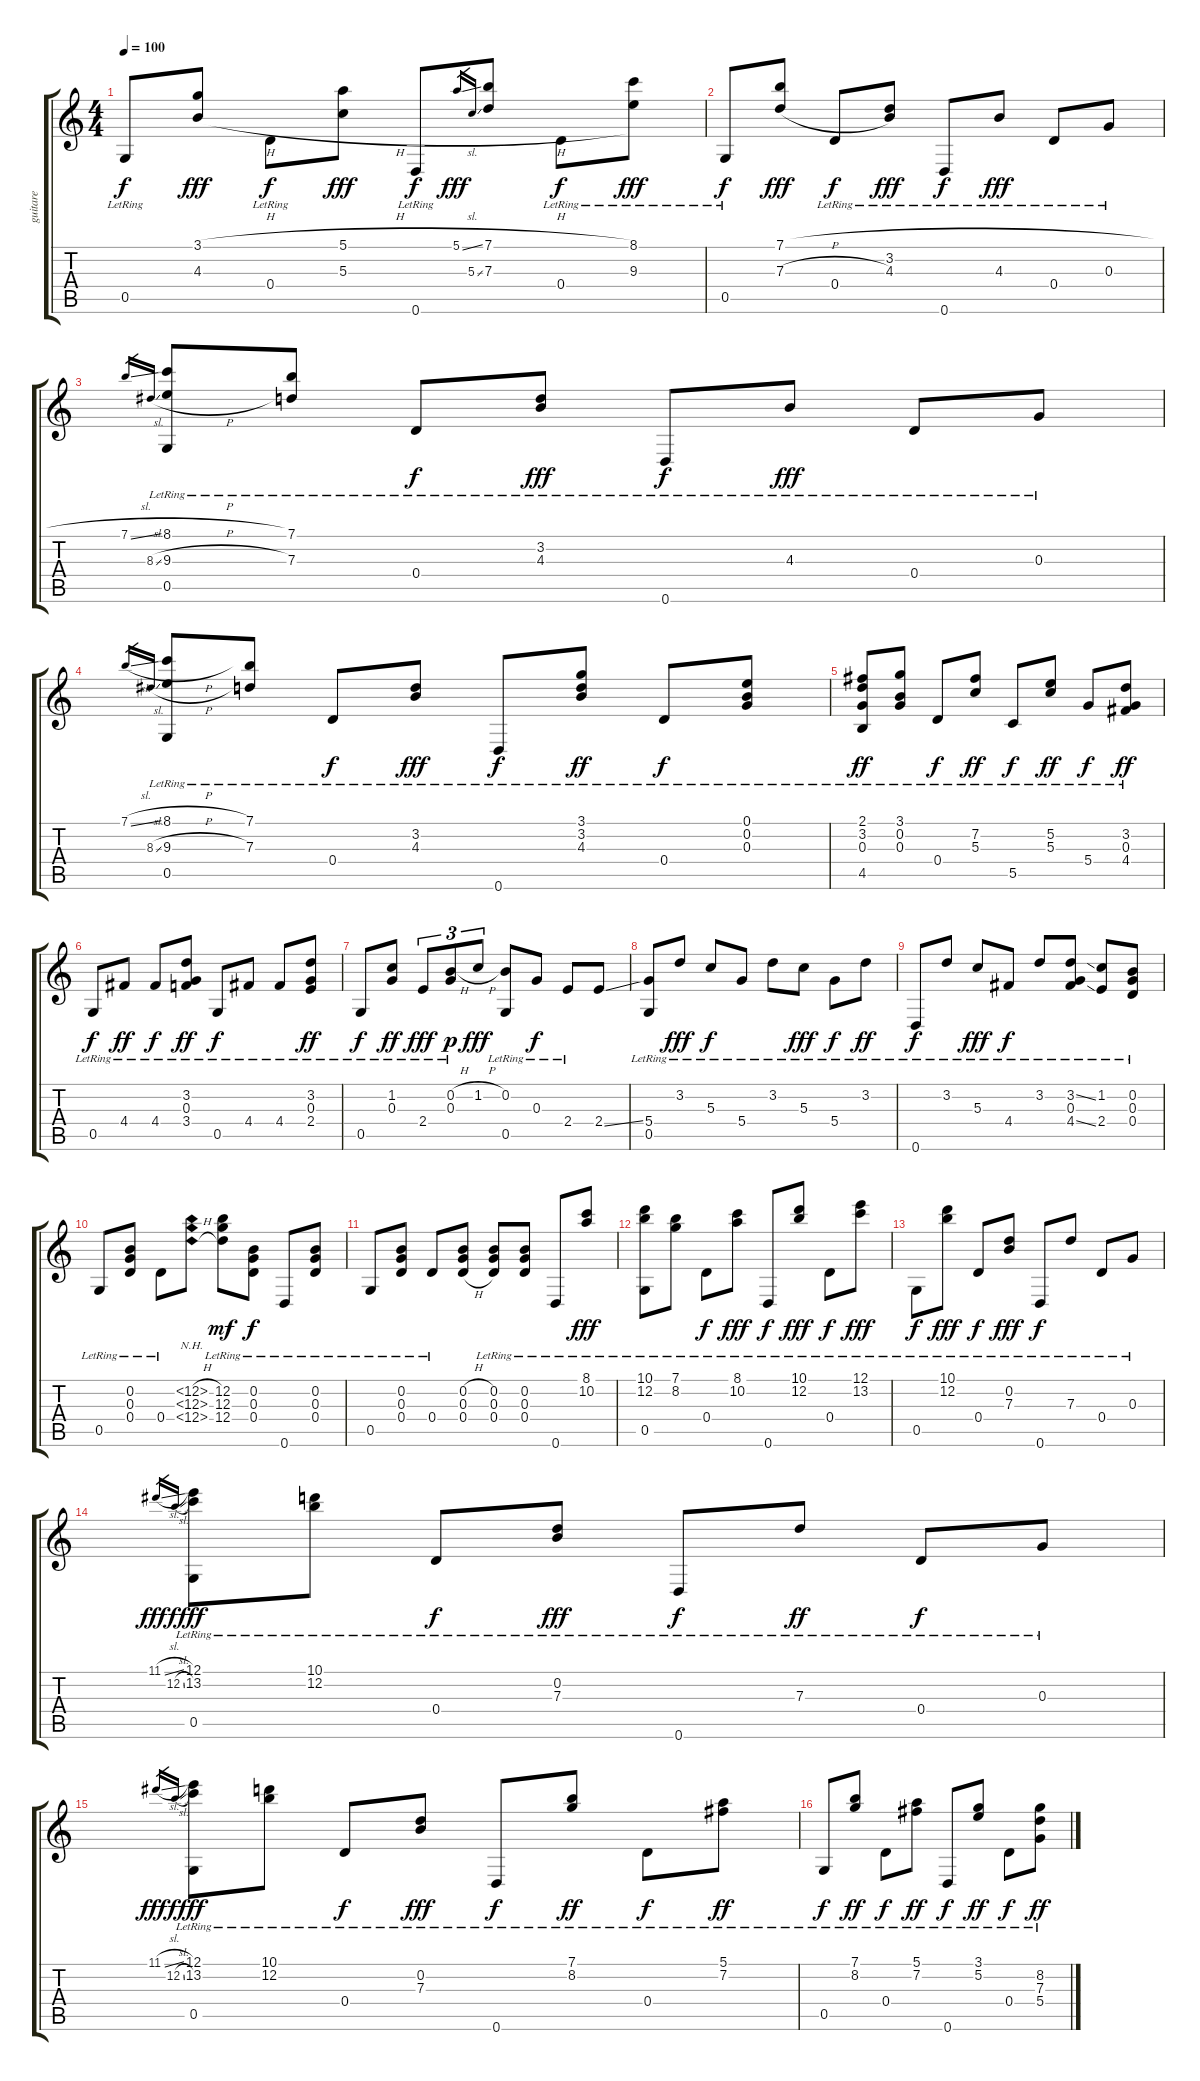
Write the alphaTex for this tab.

\track ("guitare" "guitare") {instrument acousticguitarsteel}
\staff {score tabs}
\tuning (E4 B3 G3 D3 G2 D2) {hide}
\ts (4 4)
\tempo 100
\clef g2
\ks c
0.5{lr}.8{dy f} (3.1{h} 4.3{h}).8{dy fff} 0.4{lr}.8{dy f} (5.1{h} 5.3{h}).8{dy fff} 0.6{lr}.8{dy f} 5.1{sl}.16{gr dy fff} 5.3{sl}.16{gr} (7.1{h} 7.3{h}).8 0.4{lr}.8{dy f} (8.1{lr} 9.3{lr}).8{dy fff} |
0.5{lr}.8{dy f} (7.1{h} 7.3{h}).8{dy fff} 0.4{lr}.8{dy f} (3.2{lr} 4.3{lr}).8{dy fff} 0.6{lr}.8{dy f} 4.3{lr}.8{dy fff} 0.4{lr}.8 0.3{lr}.8 |
7.1{sl}.16{gr} 8.3{sl}.16{gr} (8.1{h} 9.3{h} 0.5{lr}).8 (7.1{lr} 7.3{lr}).8 0.4{lr}.8{dy f} (3.2{lr} 4.3{lr}).8{dy fff} 0.6{lr}.8{dy f} 4.3{lr}.8{dy fff} 0.4{lr}.8 0.3{lr}.8 |
7.1{sl}.16{gr} 8.3{sl}.16{gr} (8.1{h} 9.3{h} 0.5{lr}).8 (7.1{lr} 7.3{lr}).8 0.4{lr}.8{dy f} (3.2{lr} 4.3{lr}).8{dy fff} 0.6{lr}.8{dy f} (3.1{lr} 3.2{lr} 4.3{lr}).8{dy ff} 0.4{lr}.8{dy f} (0.1{lr} 0.2{lr} 0.3{lr}).8 |
(2.1{lr} 3.2{lr} 0.3{lr} 4.5{lr}).8{dy ff} (3.1{lr} 0.2{lr} 0.3{lr}).8 0.4{lr}.8{dy f} (7.2{lr} 5.3{lr}).8{dy ff} 5.5{lr}.8{dy f} (5.2{lr} 5.3{lr}).8{dy ff} 5.4{lr}.8{dy f} (3.2{lr} 0.3{lr} 4.4{lr}).8{dy ff} |
0.5{lr}.8{dy f} 4.4{lr}.8{dy ff} 4.4{lr}.8{dy f} (3.2{lr} 0.3{lr} 3.4{lr}).8{dy ff} 0.5{lr}.8{dy f} 4.4{lr}.8 4.4{lr}.8 (3.2{lr} 0.3{lr} 2.4{lr}).8{dy ff} |
0.5{lr}.8{dy f} (1.2{lr} 0.3{lr}).8{dy ff} 2.4{lr}.8{tu (3 2) dy fff} (0.2{h} 0.3{lr}).8{tu (3 2) dy p} 1.2{h}.8{tu (3 2) dy fff} (0.2{lr} 0.5{lr}).8 0.3{lr}.8{dy f} 2.4{lr}.8 2.4{ss}.8 |
(5.4{lr} 0.5{lr}).8 3.2{lr}.8{dy fff} 5.3{lr}.8{dy f} 5.4{lr}.8 3.2{lr}.8 5.3{lr}.8{dy fff} 5.4{lr}.8{dy f} 3.2{lr}.8{dy ff} |
0.6{lr}.8{dy f} 3.2{lr}.8 5.3{lr}.8{dy fff} 4.4{lr}.8{dy f} 3.2{lr}.8 (3.2{ss} 0.3{lr} 4.4{ss}).8 (1.2{lr} 2.4{lr}).8 (0.2{lr} 0.3{lr} 0.4{lr}).8 |
0.5{lr}.8 (0.2{lr} 0.3{lr} 0.4{lr}).8 0.4{lr}.8 (12.2{nh h} 12.3{nh h} 12.4{nh h}).8 (12.2{lr} 12.3{lr} 12.4{lr}).8{dy mf} (0.2{lr} 0.3{lr} 0.4{lr}).8{dy f} 0.6{lr}.8 (0.2{lr} 0.3{lr} 0.4{lr}).8 |
0.5{lr}.8 (0.2{lr} 0.3{lr} 0.4{lr}).8 0.4{lr}.8 (0.2{h} 0.3{h} 0.4{h}).8 (0.2{lr} 0.3{lr} 0.4{lr}).8 (0.2{lr} 0.3{lr} 0.4{lr}).8 0.6{lr}.8 (8.1{lr} 10.2{lr}).8{dy fff} |
(10.1{lr} 12.2{lr} 0.5{lr}).8 (7.1{lr} 8.2{lr}).8 0.4{lr}.8{dy f} (8.1{lr} 10.2{lr}).8{dy fff} 0.6{lr}.8{dy f} (10.1{lr} 12.2{lr}).8{dy fff} 0.4{lr}.8{dy f} (12.1{lr} 13.2{lr}).8{dy fff} |
0.5{lr}.8{dy f} (10.1{lr} 12.2{lr}).8{dy fff} 0.4{lr}.8{dy f} (0.2{lr} 7.3{lr}).8{dy fff} 0.6{lr}.8{dy f} 7.3{lr}.8 0.4{lr}.8 0.3{lr}.8 |
11.1{sl}.16{gr dy fff} 12.2{sl}.16{gr dy f} (12.1{lr} 13.2{lr} 0.5{lr}).8{dy fff} (10.1{lr} 12.2{lr}).8 0.4{lr}.8{dy f} (0.2{lr} 7.3{lr}).8{dy fff} 0.6{lr}.8{dy f} 7.3{lr}.8{dy ff} 0.4{lr}.8{dy f} 0.3{lr}.8 |
11.1{sl}.16{gr dy fff} 12.2{sl}.16{gr dy f} (12.1{lr} 13.2{lr} 0.5{lr}).8{dy fff} (10.1{lr} 12.2{lr}).8 0.4{lr}.8{dy f} (0.2{lr} 7.3{lr}).8{dy fff} 0.6{lr}.8{dy f} (7.1{lr} 8.2{lr}).8{dy ff} 0.4{lr}.8{dy f} (5.1{lr} 7.2{lr}).8{dy ff} |
0.5{lr}.8{dy f} (7.1{lr} 8.2{lr}).8{dy ff} 0.4{lr}.8{dy f} (5.1{lr} 7.2{lr}).8{dy ff} 0.6{lr}.8{dy f} (3.1{lr} 5.2{lr}).8{dy ff} 0.4{lr}.8{dy f} (8.2{lr} 7.3{lr} 5.4{lr}).8{dy ff}
